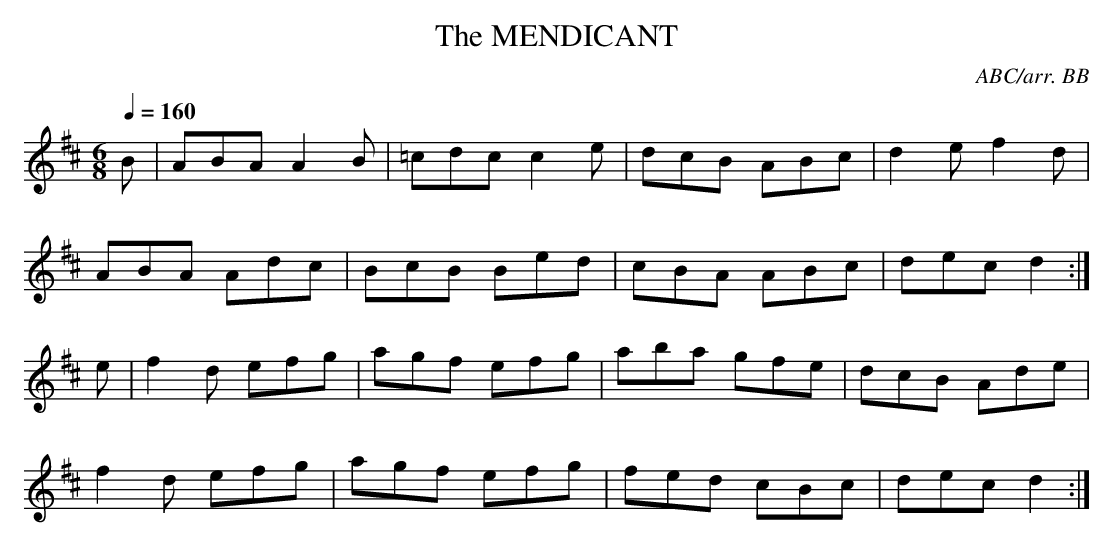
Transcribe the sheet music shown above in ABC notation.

X:1
T:MENDICANT, The
C:ABC/arr. BB
Q:1/4=160
M:6/8
L:1/8
K:D
B|ABA A2B|=cdc c2e|dcB ABc|d2e f2d|
ABA Adc|BcB Bed|cBA ABc|dec d2 :|
e|f2d efg|agf efg|aba gfe|dcB Ade|
f2d efg|agf efg|fed cBc|dec d2 :|
